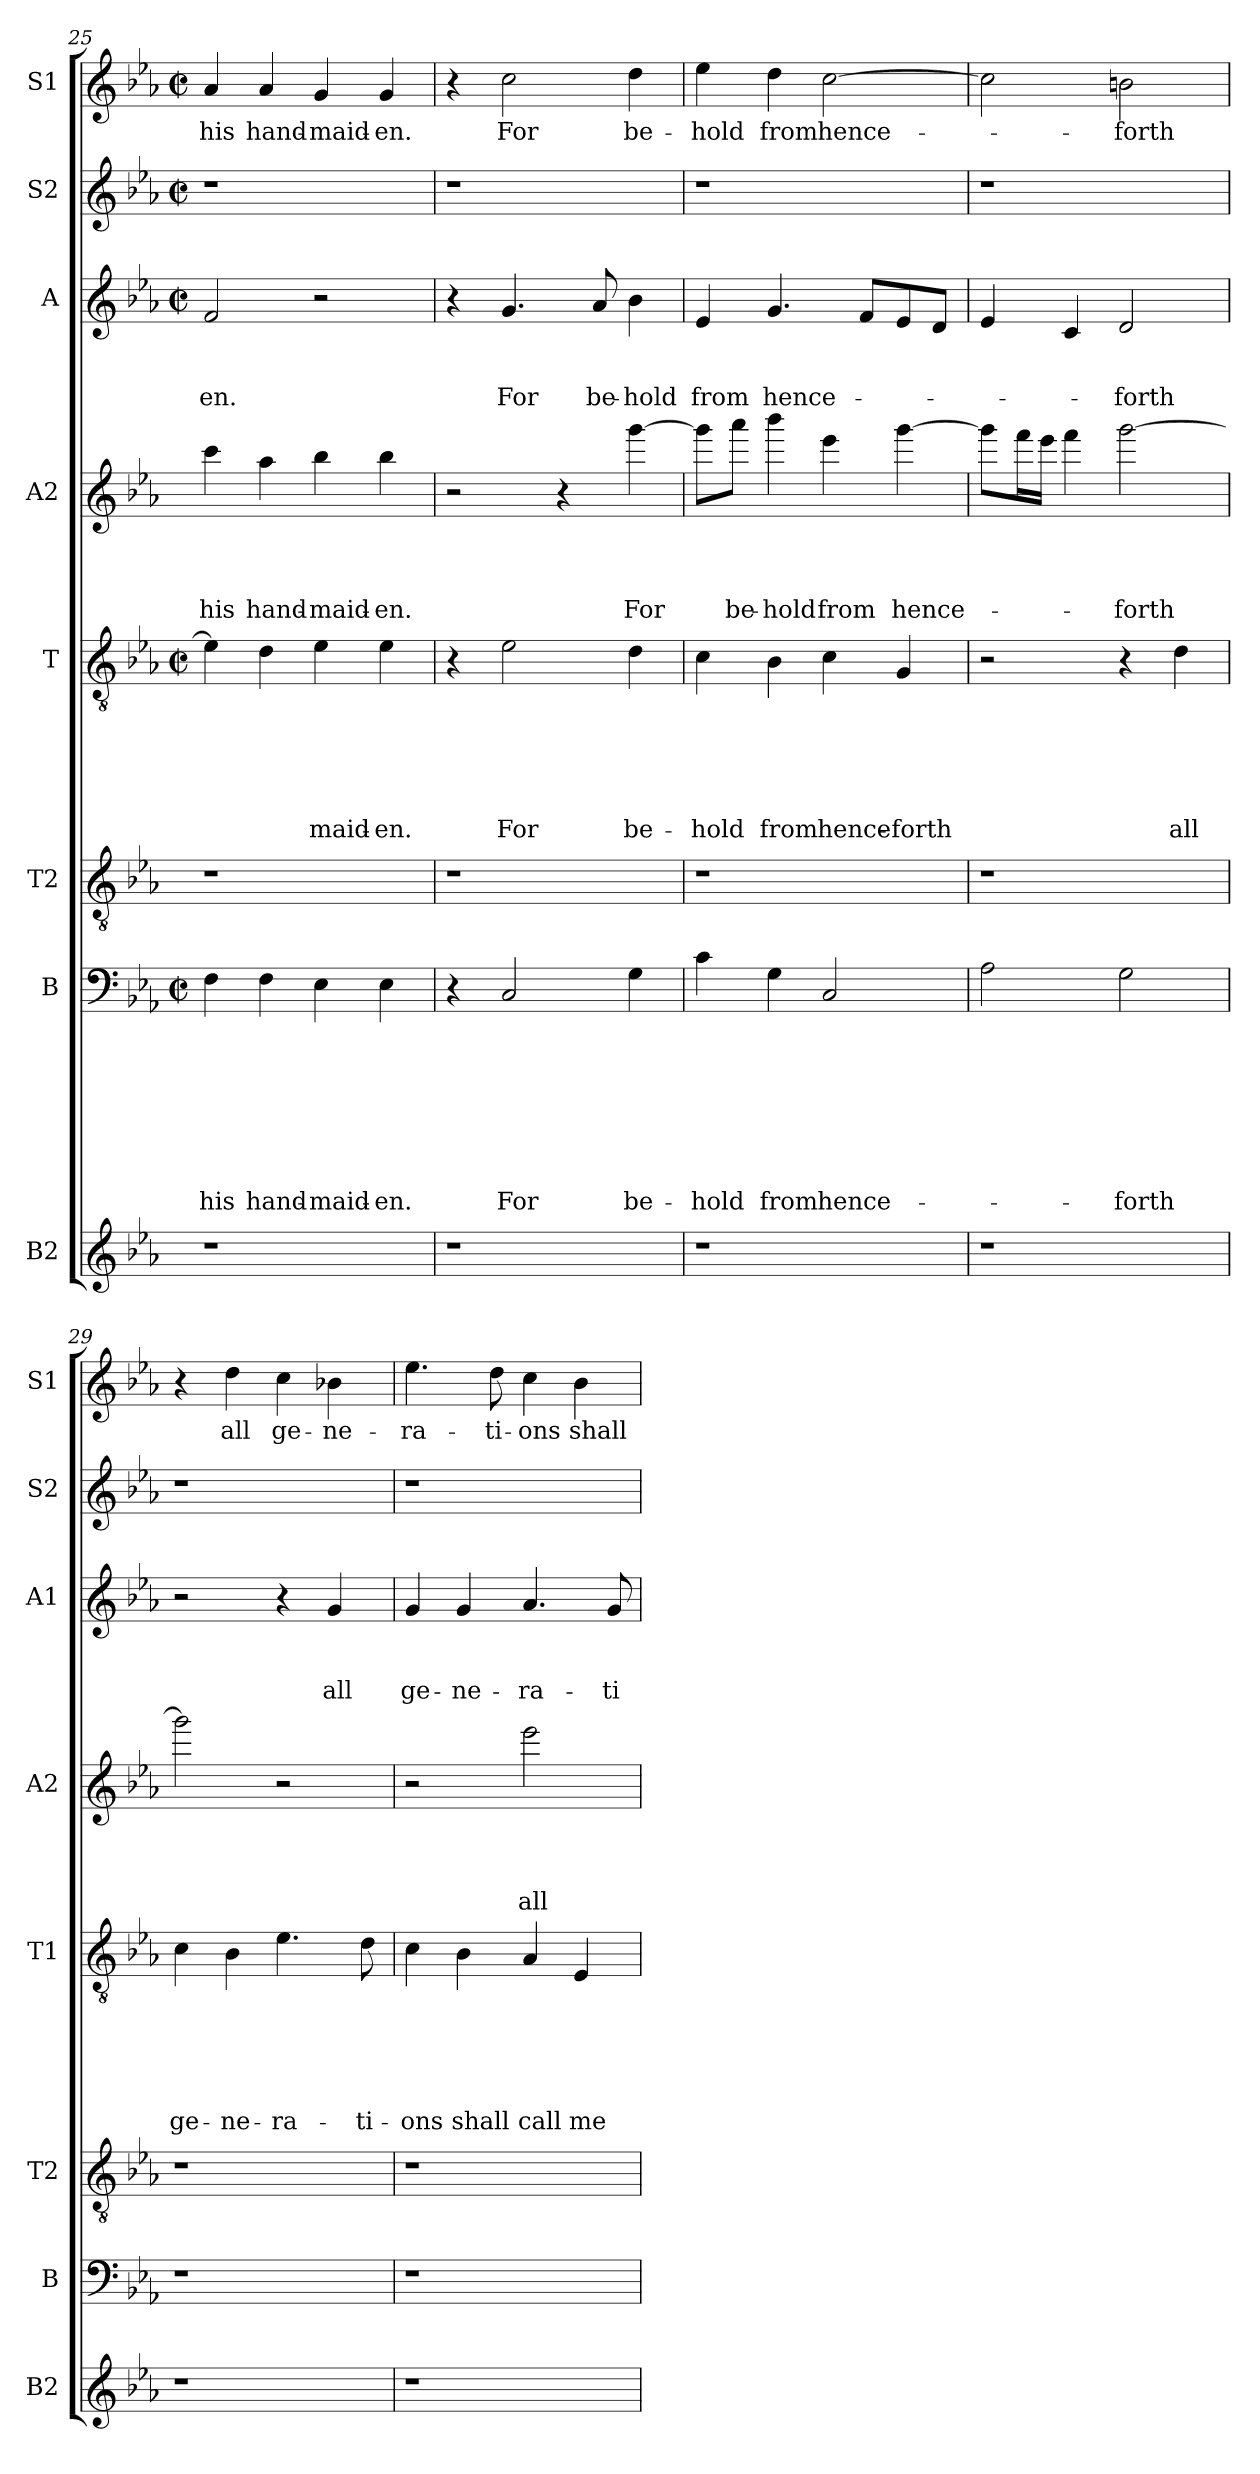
**kern	**kern	**text	**text	**text	**text	**text	**text	**text	**text	**kern	**kern	**text	**text	**text	**text	**text	**text	**kern	**text	**text	**text	**text	**kern	**text	**text	**text	**kern	**kern	**text
*part8	*part7	*part7	*part7	*part7	*part7	*part7	*part7	*part7	*part7	*part6	*part5	*part5	*part5	*part5	*part5	*part5	*part5	*part4	*part4	*part4	*part4	*part4	*part3	*part3	*part3	*part3	*part2	*part1	*part1
*staff8	*staff7	*staff7	*staff7	*staff7	*staff7	*staff7	*staff7	*staff7	*staff7	*staff6	*staff5	*staff5	*staff5	*staff5	*staff5	*staff5	*staff5	*staff4	*staff4	*staff4	*staff4	*staff4	*staff3	*staff3	*staff3	*staff3	*staff2	*staff1	*staff1
*I"B2	*I"B	*	*	*	*	*	*	*	*	*I"T2	*I"T	*	*	*	*	*	*	*I"A2	*	*	*	*	*I"A	*	*	*	*I"S2	*I"S1	*
*I'B2	*I'B	*	*	*	*	*	*	*	*	*I'T2	*I'T1	*	*	*	*	*	*	*I'A2	*	*	*	*	*I'A1	*	*	*	*I'S2	*I'S1	*
*clefG2	*clefF4	*	*	*	*	*	*	*	*	*clefGv2	*clefGv2	*	*	*	*	*	*	*clefG2	*	*	*	*	*clefG2	*	*	*	*clefG2	*clefG2	*
*k[b-e-a-]	*k[b-e-a-]	*	*	*	*	*	*	*	*	*k[b-e-a-]	*k[b-e-a-]	*	*	*	*	*	*	*k[b-e-a-]	*	*	*	*	*k[b-e-a-]	*	*	*	*k[b-e-a-]	*k[b-e-a-]	*
*E-:	*E-:	*	*	*	*	*	*	*	*	*E-:	*E-:	*	*	*	*	*	*	*E-:	*	*	*	*	*E-:	*	*	*	*E-:	*E-:	*
*	*M2/2	*	*	*	*	*	*	*	*	*	*M2/2	*	*	*	*	*	*	*	*	*	*	*	*M2/2	*	*	*	*M2/2	*M2/2	*
*	*met(c|)	*	*	*	*	*	*	*	*	*	*met(c|)	*	*	*	*	*	*	*	*	*	*	*	*met(c|)	*	*	*	*met(c|)	*met(c|)	*
=25	=25	=25	=25	=25	=25	=25	=25	=25	=25	=25	=25	=25	=25	=25	=25	=25	=25	=25	=25	=25	=25	=25	=25	=25	=25	=25	=25	=25	=25
!	!	!	!	!	!	!	!	!	!LO:LY:b	!	!	!	!	!	!	!	!	!	!	!	!	!LO:LY:b	!	!	!	!LO:LY:b	!	!	!LO:LY:b
1r	4F\	.	.	.	.	.	.	.	his	1r	4e-\]	.	.	.	.	.	.	4ccc\	.	.	.	his	2f/	.	.	-en.	1r	4a-/	his
!	!	!	!	!	!	!	!	!	!LO:LY:b	!	!	!	!	!	!	!	!	!	!	!	!	!LO:LY:b	!	!	!	!	!	!	!LO:LY:b
.	4F\	.	.	.	.	.	.	.	hand-	.	4d\	.	.	.	.	.	.	4aa-\	.	.	.	hand-	.	.	.	.	.	4a-/	hand-
!	!	!	!	!	!	!	!	!	!LO:LY:b	!	!	!	!	!	!	!	!LO:LY:b	!	!	!	!	!LO:LY:b	!	!	!	!	!	!	!LO:LY:b
.	4E-\	.	.	.	.	.	.	.	-maid-	.	4e-\	.	.	.	.	.	-maid-	4bb-\	.	.	.	-maid-	2r	.	.	.	.	4g/	-maid-
!	!	!	!	!	!	!	!	!	!LO:LY:b	!	!	!	!	!	!	!	!LO:LY:b	!	!	!	!	!LO:LY:b	!	!	!	!	!	!	!LO:LY:b
.	4E-\	.	.	.	.	.	.	.	-en.	.	4e-\	.	.	.	.	.	-en.	4bb-\	.	.	.	-en.	.	.	.	.	.	4g/	-en.
=26	=26	=26	=26	=26	=26	=26	=26	=26	=26	=26	=26	=26	=26	=26	=26	=26	=26	=26	=26	=26	=26	=26	=26	=26	=26	=26	=26	=26	=26
1r	4r	.	.	.	.	.	.	.	.	1r	4r	.	.	.	.	.	.	2r	.	.	.	.	4r	.	.	.	1r	4r	.
!	!	!	!	!	!	!	!	!	!LO:LY:b	!	!	!	!	!	!	!	!LO:LY:b	!	!	!	!	!	!	!	!	!LO:LY:b	!	!	!LO:LY:b
.	2C/	.	.	.	.	.	.	.	For	.	2e-\	.	.	.	.	.	For	.	.	.	.	.	4.g/	.	.	For	.	2cc\	For
.	.	.	.	.	.	.	.	.	.	.	.	.	.	.	.	.	.	4r	.	.	.	.	.	.	.	.	.	.	.
!	!	!	!	!	!	!	!	!	!	!	!	!	!	!	!	!	!	!	!	!	!	!	!	!	!	!LO:LY:b	!	!	!
.	.	.	.	.	.	.	.	.	.	.	.	.	.	.	.	.	.	.	.	.	.	.	8a-/	.	.	be-	.	.	.
!	!	!	!	!	!	!	!	!	!LO:LY:b	!	!	!	!	!	!	!	!LO:LY:b	!	!	!	!	!LO:LY:b	!	!	!	!LO:LY:b	!	!	!LO:LY:b
.	4G\	.	.	.	.	.	.	.	be-	.	4d\	.	.	.	.	.	be-	[<4ggg\	.	.	.	For	4b-\	.	.	-hold	.	4dd\	be-
!!LO:LB:g=z
=27	=27	=27	=27	=27	=27	=27	=27	=27	=27	=27	=27	=27	=27	=27	=27	=27	=27	=27	=27	=27	=27	=27	=27	=27	=27	=27	=27	=27	=27
!	!	!	!	!	!	!	!	!	!LO:LY:b	!	!	!	!	!	!	!	!LO:LY:b	!	!	!	!	!	!	!	!	!LO:LY:b	!	!	!LO:LY:b
1r	4c\	.	.	.	.	.	.	.	-hold	1r	4c\	.	.	.	.	.	-hold	8ggg\L]	.	.	.	.	4e-/	.	.	from	1r	4ee-\	-hold
!	!	!	!	!	!	!	!	!	!	!	!	!	!	!	!	!	!	!	!	!	!	!LO:LY:b	!	!	!	!	!	!	!
.	.	.	.	.	.	.	.	.	.	.	.	.	.	.	.	.	.	8aaa-\J	.	.	.	be-	.	.	.	.	.	.	.
!	!	!	!	!	!	!	!	!	!LO:LY:b	!	!	!	!	!	!	!	!LO:LY:b	!	!	!	!	!LO:LY:b	!	!	!	!LO:LY:b	!	!	!LO:LY:b
.	4G\	.	.	.	.	.	.	.	from	.	4B-\	.	.	.	.	.	from	4bbb-\	.	.	.	-hold	4.g/	.	.	hence-	.	4dd\	from
!	!	!	!	!	!	!	!	!	!LO:LY:b	!	!	!	!	!	!	!	!LO:LY:b	!	!	!	!	!LO:LY:b	!	!	!	!	!	!	!LO:LY:b
.	2C/	.	.	.	.	.	.	.	hence-	.	4c\	.	.	.	.	.	hence-	4eee-\	.	.	.	from	.	.	.	.	.	[>2cc\	hence-
.	.	.	.	.	.	.	.	.	.	.	.	.	.	.	.	.	.	.	.	.	.	.	8f/L	.	.	.	.	.	.
!	!	!	!	!	!	!	!	!	!	!	!	!	!	!	!	!	!LO:LY:b:rj	!	!	!	!	!LO:LY:b	!	!	!	!	!	!	!
.	.	.	.	.	.	.	.	.	.	.	4G/	.	.	.	.	.	-forth	[<4ggg\	.	.	.	hence-	8e-/	.	.	.	.	.	.
.	.	.	.	.	.	.	.	.	.	.	.	.	.	.	.	.	.	.	.	.	.	.	8d/J	.	.	.	.	.	.
=28	=28	=28	=28	=28	=28	=28	=28	=28	=28	=28	=28	=28	=28	=28	=28	=28	=28	=28	=28	=28	=28	=28	=28	=28	=28	=28	=28	=28	=28
1r	2A-\	.	.	.	.	.	.	.	.	1r	2r	.	.	.	.	.	.	8ggg\L]	.	.	.	.	4e-/	.	.	.	1r	2cc\]	.
.	.	.	.	.	.	.	.	.	.	.	.	.	.	.	.	.	.	16fff\L	.	.	.	.	.	.	.	.	.	.	.
.	.	.	.	.	.	.	.	.	.	.	.	.	.	.	.	.	.	16eee-\JJ	.	.	.	.	.	.	.	.	.	.	.
.	.	.	.	.	.	.	.	.	.	.	.	.	.	.	.	.	.	4fff\	.	.	.	.	4c/	.	.	.	.	.	.
!	!	!	!	!	!	!	!	!	!LO:LY:b	!	!	!	!	!	!	!	!	!	!	!	!	!LO:LY:b	!	!	!	!LO:LY:b	!	!	!LO:LY:b
.	2G\	.	.	.	.	.	.	.	-forth	.	4r	.	.	.	.	.	.	[<2ggg\	.	.	.	-forth	2d/	.	.	-forth	.	2bn\	-forth
!	!	!	!	!	!	!	!	!	!	!	!	!	!	!	!	!	!LO:LY:b	!	!	!	!	!	!	!	!	!	!	!	!
.	.	.	.	.	.	.	.	.	.	.	4d\	.	.	.	.	.	all	.	.	.	.	.	.	.	.	.	.	.	.
=29	=29	=29	=29	=29	=29	=29	=29	=29	=29	=29	=29	=29	=29	=29	=29	=29	=29	=29	=29	=29	=29	=29	=29	=29	=29	=29	=29	=29	=29
!	!	!	!	!	!	!	!	!	!	!	!	!	!	!	!	!	!LO:LY:b	!	!	!	!	!	!	!	!	!	!	!	!
1r	1r	.	.	.	.	.	.	.	.	1r	4c\	.	.	.	.	.	ge-	2ggg\]	.	.	.	.	2r	.	.	.	1r	4r	.
!	!	!	!	!	!	!	!	!	!	!	!	!	!	!	!	!	!LO:LY:b	!	!	!	!	!	!	!	!	!	!	!	!LO:LY:b
.	.	.	.	.	.	.	.	.	.	.	4B-\	.	.	.	.	.	-ne-	.	.	.	.	.	.	.	.	.	.	4dd\	all
!	!	!	!	!	!	!	!	!	!	!	!	!	!	!	!	!	!LO:LY:b	!	!	!	!	!	!	!	!	!	!	!	!LO:LY:b
.	.	.	.	.	.	.	.	.	.	.	4.e-\	.	.	.	.	.	-ra-	2r	.	.	.	.	4r	.	.	.	.	4cc\	ge-
!	!	!	!	!	!	!	!	!	!	!	!	!	!	!	!	!	!	!	!	!	!	!	!	!	!	!LO:LY:b	!	!	!LO:LY:b
.	.	.	.	.	.	.	.	.	.	.	.	.	.	.	.	.	.	.	.	.	.	.	4g/	.	.	all	.	4b-X\	-ne-
!	!	!	!	!	!	!	!	!	!	!	!	!	!	!	!	!	!LO:LY:b	!	!	!	!	!	!	!	!	!	!	!	!
.	.	.	.	.	.	.	.	.	.	.	8d\	.	.	.	.	.	-ti-	.	.	.	.	.	.	.	.	.	.	.	.
=30	=30	=30	=30	=30	=30	=30	=30	=30	=30	=30	=30	=30	=30	=30	=30	=30	=30	=30	=30	=30	=30	=30	=30	=30	=30	=30	=30	=30	=30
!	!	!	!	!	!	!	!	!	!	!	!	!	!	!	!	!	!LO:LY:b	!	!	!	!	!	!	!	!	!LO:LY:b	!	!	!LO:LY:b
1r	1r	.	.	.	.	.	.	.	.	1r	4c\	.	.	.	.	.	-ons	2r	.	.	.	.	4g/	.	.	ge-	1r	4.ee-\	-ra-
!	!	!	!	!	!	!	!	!	!	!	!	!	!	!	!	!	!LO:LY:b	!	!	!	!	!	!	!	!	!LO:LY:b	!	!	!
.	.	.	.	.	.	.	.	.	.	.	4B-\	.	.	.	.	.	shall	.	.	.	.	.	4g/	.	.	-ne-	.	.	.
!	!	!	!	!	!	!	!	!	!	!	!	!	!	!	!	!	!	!	!	!	!	!	!	!	!	!	!	!	!LO:LY:b
.	.	.	.	.	.	.	.	.	.	.	.	.	.	.	.	.	.	.	.	.	.	.	.	.	.	.	.	8dd\	-ti-
!	!	!	!	!	!	!	!	!	!	!	!	!	!	!	!	!	!LO:LY:b	!	!	!	!	!LO:LY:b	!	!	!	!LO:LY:b	!	!	!LO:LY:b
.	.	.	.	.	.	.	.	.	.	.	4A-/	.	.	.	.	.	call	2eee-\	.	.	.	all	4.a-/	.	.	-ra-	.	4cc\	-ons
!	!	!	!	!	!	!	!	!	!	!	!	!	!	!	!	!	!LO:LY:b	!	!	!	!	!	!	!	!	!	!	!	!LO:LY:b
.	.	.	.	.	.	.	.	.	.	.	4E-/	.	.	.	.	.	me	.	.	.	.	.	.	.	.	.	.	4b-\	shall
!	!	!	!	!	!	!	!	!	!	!	!	!	!	!	!	!	!	!	!	!	!	!	!	!	!	!LO:LY:b	!	!	!
.	.	.	.	.	.	.	.	.	.	.	.	.	.	.	.	.	.	.	.	.	.	.	8g/	.	.	-ti-	.	.	.
=	=	=	=	=	=	=	=	=	=	=	=	=	=	=	=	=	=	=	=	=	=	=	=	=	=	=	=	=	=
*-	*-	*-	*-	*-	*-	*-	*-	*-	*-	*-	*-	*-	*-	*-	*-	*-	*-	*-	*-	*-	*-	*-	*-	*-	*-	*-	*-	*-	*-
